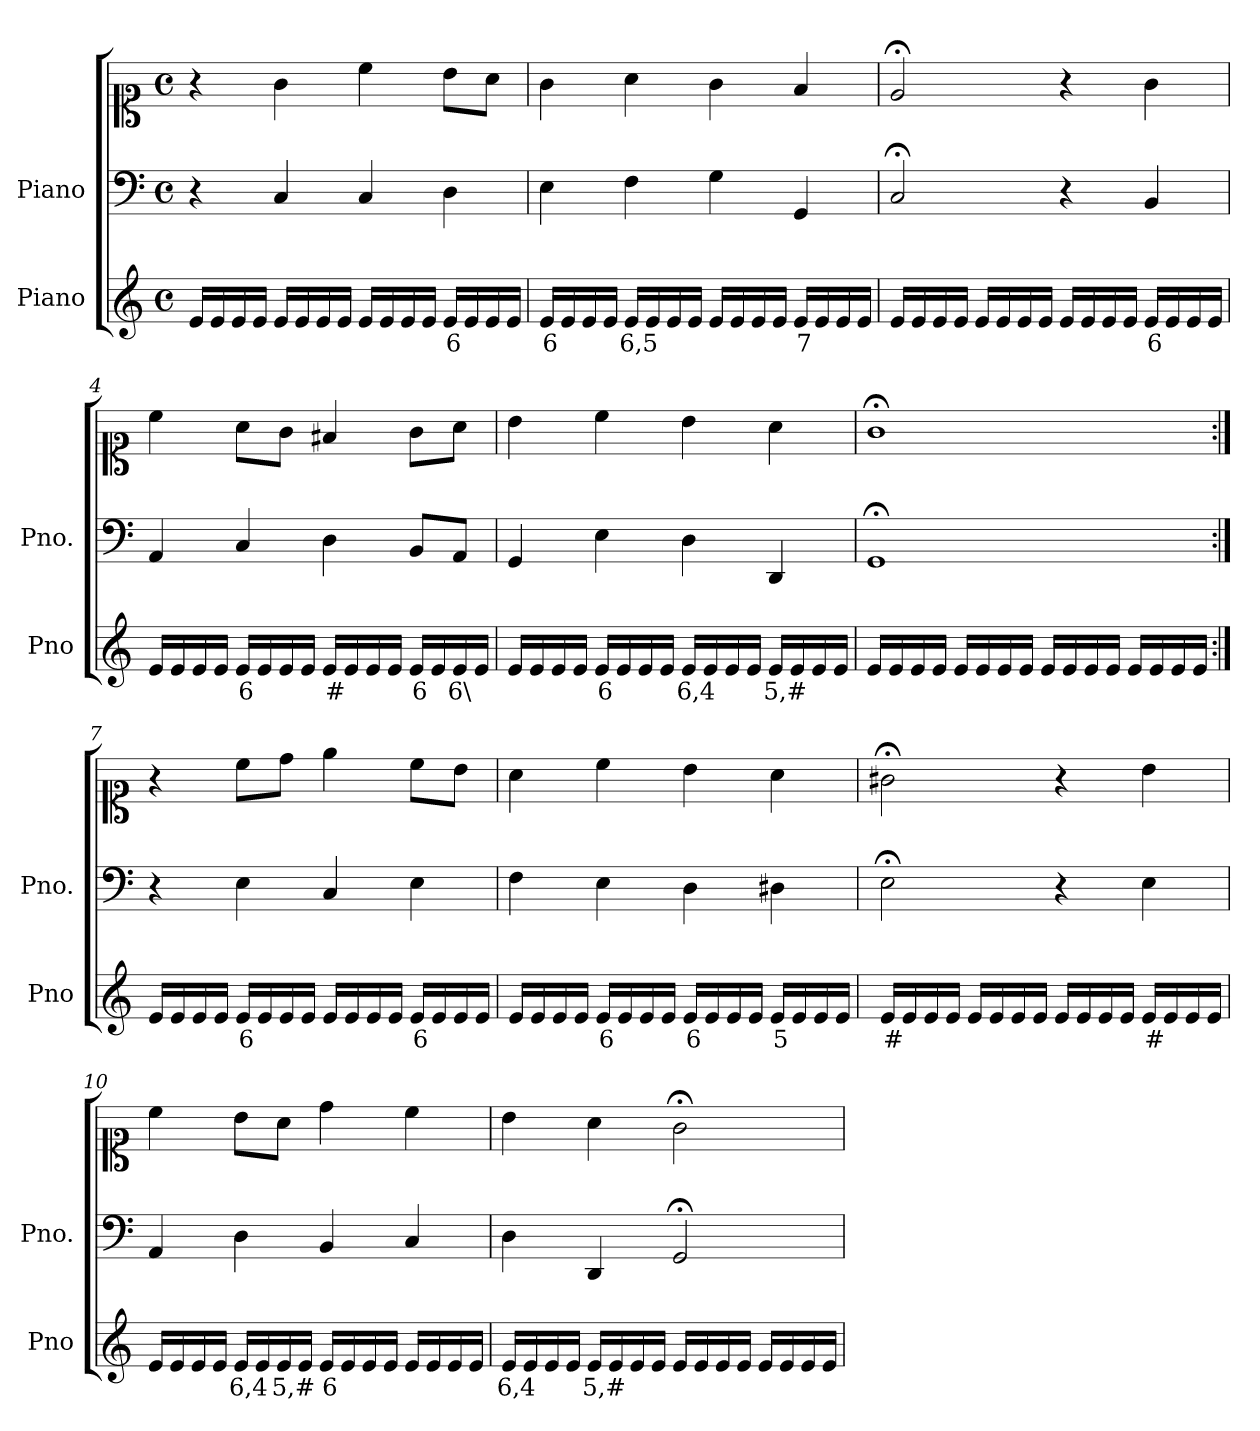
**kern	**text	**kern	**kern
*part2	*part2	*part1	*part1
*staff3	*staff3	*staff2	*staff1
*I"Piano	*	*I"Piano	*
*I'Pno	*	*I'Pno.	*
*clefG2	*	*clefF4	*clefC1
*k[]	*	*k[]	*k[]
*M4/4	*	*M4/4	*M4/4
*met(c)	*	*met(c)	*met(c)
=1	=1	=1	=1
16e/LL	.	4r	4r
16e/	.	.	.
16e/	.	.	.
16e/JJ	.	.	.
16e/LL	.	4C/	4g\
16e/	.	.	.
16e/	.	.	.
16e/JJ	.	.	.
16e/LL	.	4C/	4cc\
16e/	.	.	.
16e/	.	.	.
16e/JJ	.	.	.
!	!LO:LY:b	!	!
16e/LL	6	4D\	8b\L
16e/	.	.	.
16e/	.	.	8a\J
16e/JJ	.	.	.
=2	=2	=2	=2
!	!LO:LY:b	!	!
16e/LL	6	4E\	4g\
16e/	.	.	.
16e/	.	.	.
16e/JJ	.	.	.
!	!LO:LY:b	!	!
16e/LL	6,5	4F\	4a\
16e/	.	.	.
16e/	.	.	.
16e/JJ	.	.	.
16e/LL	.	4G\	4g\
16e/	.	.	.
16e/	.	.	.
16e/JJ	.	.	.
!	!LO:LY:b	!	!
16e/LL	7	4GG/	4f/
16e/	.	.	.
16e/	.	.	.
16e/JJ	.	.	.
=3	=3	=3	=3
16e/LL	.	2C;</	2e;</
16e/	.	.	.
16e/	.	.	.
16e/JJ	.	.	.
16e/LL	.	.	.
16e/	.	.	.
16e/	.	.	.
16e/JJ	.	.	.
16e/LL	.	4r	4r
16e/	.	.	.
16e/	.	.	.
16e/JJ	.	.	.
!	!LO:LY:b	!	!
16e/LL	6	4BB/	4g\
16e/	.	.	.
16e/	.	.	.
16e/JJ	.	.	.
=4	=4	=4	=4
16e/LL	.	4AA/	4cc\
16e/	.	.	.
16e/	.	.	.
16e/JJ	.	.	.
!	!LO:LY:b	!	!
16e/LL	6	4C/	8a\L
16e/	.	.	.
16e/	.	.	8g\J
16e/JJ	.	.	.
!	!LO:LY:b	!	!
16e/LL	#	4D\	4f#X/
16e/	.	.	.
16e/	.	.	.
16e/JJ	.	.	.
!	!LO:LY:b	!	!
16e/LL	6	8BB/L	8g\L
16e/	.	.	.
!	!LO:LY:b	!	!
16e/	6\	8AA/J	8a\J
16e/JJ	.	.	.
=5	=5	=5	=5
16e/LL	.	4GG/	4b\
16e/	.	.	.
16e/	.	.	.
16e/JJ	.	.	.
!	!LO:LY:b	!	!
16e/LL	6	4E\	4cc\
16e/	.	.	.
16e/	.	.	.
16e/JJ	.	.	.
!	!LO:LY:b	!	!
16e/LL	6,4	4D\	4b\
16e/	.	.	.
16e/	.	.	.
16e/JJ	.	.	.
!	!LO:LY:b	!	!
16e/LL	5,#	4DD/	4a\
16e/	.	.	.
16e/	.	.	.
16e/JJ	.	.	.
=6	=6	=6	=6
16e/LL	.	1GG;<	1g;<
16e/	.	.	.
16e/	.	.	.
16e/JJ	.	.	.
16e/LL	.	.	.
16e/	.	.	.
16e/	.	.	.
16e/JJ	.	.	.
16e/LL	.	.	.
16e/	.	.	.
16e/	.	.	.
16e/JJ	.	.	.
16e/LL	.	.	.
16e/	.	.	.
16e/	.	.	.
16e/JJ	.	.	.
=7:|!	=7:|!	=7:|!	=7:|!
16e/LL	.	4r	4r
16e/	.	.	.
16e/	.	.	.
16e/JJ	.	.	.
!	!LO:LY:b	!	!
16e/LL	6	4E\	8cc\L
16e/	.	.	.
16e/	.	.	8dd\J
16e/JJ	.	.	.
16e/LL	.	4C/	4ee\
16e/	.	.	.
16e/	.	.	.
16e/JJ	.	.	.
!	!LO:LY:b	!	!
16e/LL	6	4E\	8cc\L
16e/	.	.	.
16e/	.	.	8b\J
16e/JJ	.	.	.
=8	=8	=8	=8
16e/LL	.	4F\	4a\
16e/	.	.	.
16e/	.	.	.
16e/JJ	.	.	.
!	!LO:LY:b	!	!
16e/LL	6	4E\	4cc\
16e/	.	.	.
16e/	.	.	.
16e/JJ	.	.	.
!	!LO:LY:b	!	!
16e/LL	6	4D\	4b\
16e/	.	.	.
16e/	.	.	.
16e/JJ	.	.	.
!	!LO:LY:b	!	!
16e/LL	5	4D#X\	4a\
16e/	.	.	.
16e/	.	.	.
16e/JJ	.	.	.
=9	=9	=9	=9
!	!LO:LY:b	!	!
16e/LL	#	2E;<\	2g#X;<\
16e/	.	.	.
16e/	.	.	.
16e/JJ	.	.	.
16e/LL	.	.	.
16e/	.	.	.
16e/	.	.	.
16e/JJ	.	.	.
16e/LL	.	4r	4r
16e/	.	.	.
16e/	.	.	.
16e/JJ	.	.	.
!	!LO:LY:b	!	!
16e/LL	#	4E\	4b\
16e/	.	.	.
16e/	.	.	.
16e/JJ	.	.	.
=10	=10	=10	=10
16e/LL	.	4AA/	4cc\
16e/	.	.	.
16e/	.	.	.
16e/JJ	.	.	.
!	!LO:LY:b	!	!
16e/LL	6,4	4D\	8b\L
16e/	.	.	.
!	!LO:LY:b	!	!
16e/	5,#	.	8a\J
16e/JJ	.	.	.
!	!LO:LY:b	!	!
16e/LL	6	4BB/	4dd\
16e/	.	.	.
16e/	.	.	.
16e/JJ	.	.	.
16e/LL	.	4C/	4cc\
16e/	.	.	.
16e/	.	.	.
16e/JJ	.	.	.
=11	=11	=11	=11
!	!LO:LY:b	!	!
16e/LL	6,4	4D\	4b\
16e/	.	.	.
16e/	.	.	.
16e/JJ	.	.	.
!	!LO:LY:b	!	!
16e/LL	5,#	4DD/	4a\
16e/	.	.	.
16e/	.	.	.
16e/JJ	.	.	.
16e/LL	.	2GG;</	2g;<\
16e/	.	.	.
16e/	.	.	.
16e/JJ	.	.	.
16e/LL	.	.	.
16e/	.	.	.
16e/	.	.	.
16e/JJ	.	.	.
=	=	=	=
*-	*-	*-	*-
